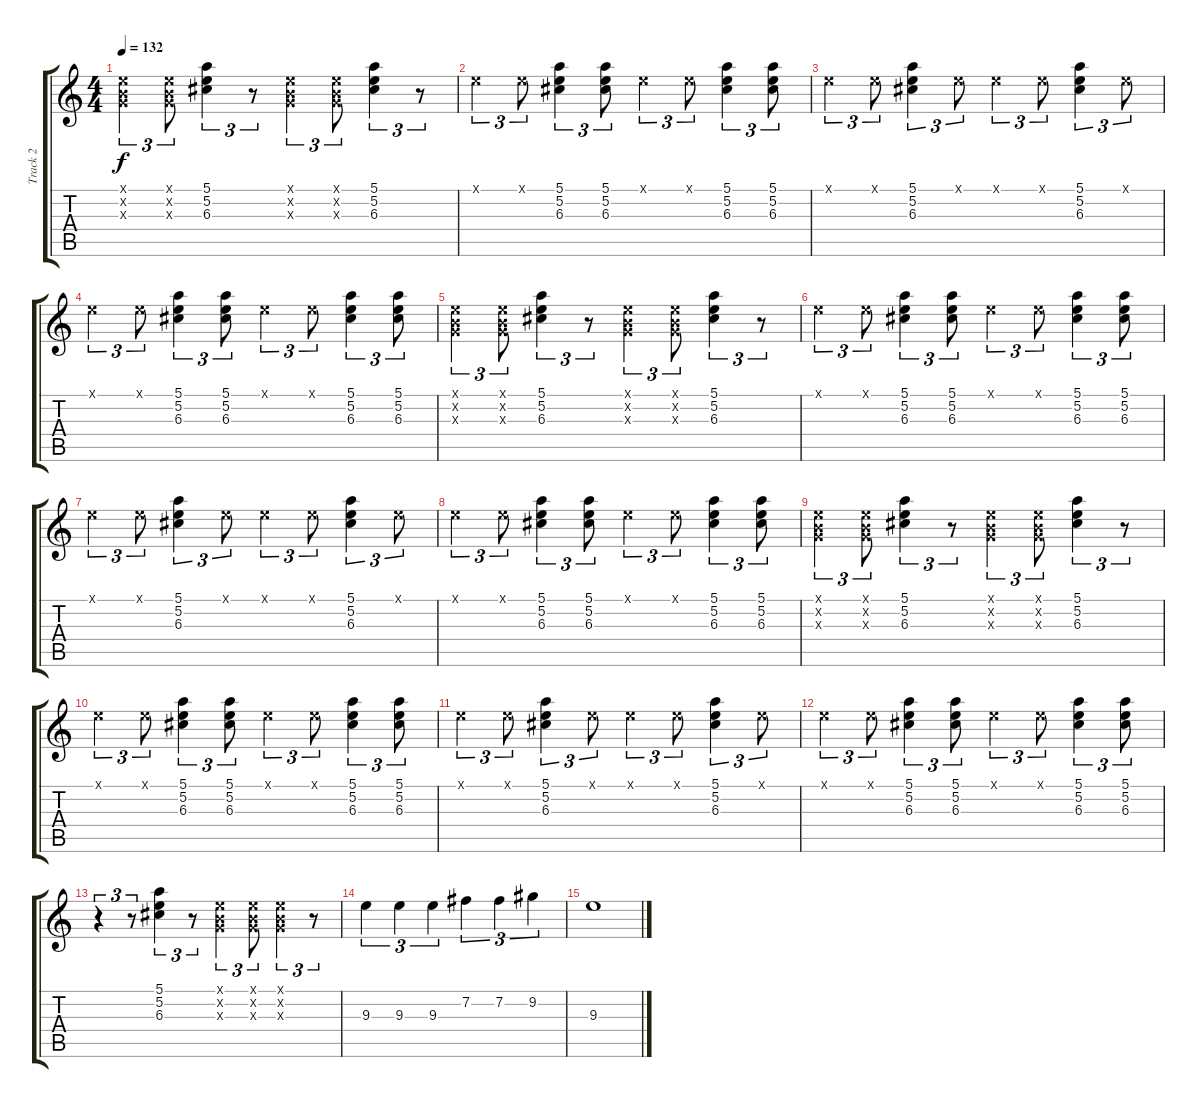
\track ("Track 2" "Track 2") {instrument distortionguitar}
\staff {score tabs}
\tuning (E4 B3 G3 D3 A2 E2) {hide}
\ts (4 4)
\tempo 132
\clef g2
\ks c
(0.1{x} 0.2{x} 0.3{x}).4{tu (3 2) dy f} (0.1{x} 0.2{x} 0.3{x}).8{tu (3 2)} (5.1 5.2 6.3).4{tu (3 2)} r.8{tu (3 2)} (0.1{x} 0.2{x} 0.3{x}).4{tu (3 2)} (0.1{x} 0.2{x} 0.3{x}).8{tu (3 2)} (5.1 5.2 6.3).4{tu (3 2)} r.8{tu (3 2)} |
0.1{x}.4{tu (3 2)} 0.1{x}.8{tu (3 2)} (5.1 5.2 6.3).4{tu (3 2)} (5.1 5.2 6.3).8{tu (3 2)} 0.1{x}.4{tu (3 2)} 0.1{x}.8{tu (3 2)} (5.1 5.2 6.3).4{tu (3 2)} (5.1 5.2 6.3).8{tu (3 2)} |
0.1{x}.4{tu (3 2)} 0.1{x}.8{tu (3 2)} (5.1 5.2 6.3).4{tu (3 2)} 0.1{x}.8{tu (3 2)} 0.1{x}.4{tu (3 2)} 0.1{x}.8{tu (3 2)} (5.1 5.2 6.3).4{tu (3 2)} 0.1{x}.8{tu (3 2)} |
0.1{x}.4{tu (3 2)} 0.1{x}.8{tu (3 2)} (5.1 5.2 6.3).4{tu (3 2)} (5.1 5.2 6.3).8{tu (3 2)} 0.1{x}.4{tu (3 2)} 0.1{x}.8{tu (3 2)} (5.1 5.2 6.3).4{tu (3 2)} (5.1 5.2 6.3).8{tu (3 2)} |
(0.1{x} 0.2{x} 0.3{x}).4{tu (3 2)} (0.1{x} 0.2{x} 0.3{x}).8{tu (3 2)} (5.1 5.2 6.3).4{tu (3 2)} r.8{tu (3 2)} (0.1{x} 0.2{x} 0.3{x}).4{tu (3 2)} (0.1{x} 0.2{x} 0.3{x}).8{tu (3 2)} (5.1 5.2 6.3).4{tu (3 2)} r.8{tu (3 2)} |
0.1{x}.4{tu (3 2)} 0.1{x}.8{tu (3 2)} (5.1 5.2 6.3).4{tu (3 2)} (5.1 5.2 6.3).8{tu (3 2)} 0.1{x}.4{tu (3 2)} 0.1{x}.8{tu (3 2)} (5.1 5.2 6.3).4{tu (3 2)} (5.1 5.2 6.3).8{tu (3 2)} |
0.1{x}.4{tu (3 2)} 0.1{x}.8{tu (3 2)} (5.1 5.2 6.3).4{tu (3 2)} 0.1{x}.8{tu (3 2)} 0.1{x}.4{tu (3 2)} 0.1{x}.8{tu (3 2)} (5.1 5.2 6.3).4{tu (3 2)} 0.1{x}.8{tu (3 2)} |
0.1{x}.4{tu (3 2)} 0.1{x}.8{tu (3 2)} (5.1 5.2 6.3).4{tu (3 2)} (5.1 5.2 6.3).8{tu (3 2)} 0.1{x}.4{tu (3 2)} 0.1{x}.8{tu (3 2)} (5.1 5.2 6.3).4{tu (3 2)} (5.1 5.2 6.3).8{tu (3 2)} |
(0.1{x} 0.2{x} 0.3{x}).4{tu (3 2)} (0.1{x} 0.2{x} 0.3{x}).8{tu (3 2)} (5.1 5.2 6.3).4{tu (3 2)} r.8{tu (3 2)} (0.1{x} 0.2{x} 0.3{x}).4{tu (3 2)} (0.1{x} 0.2{x} 0.3{x}).8{tu (3 2)} (5.1 5.2 6.3).4{tu (3 2)} r.8{tu (3 2)} |
0.1{x}.4{tu (3 2)} 0.1{x}.8{tu (3 2)} (5.1 5.2 6.3).4{tu (3 2)} (5.1 5.2 6.3).8{tu (3 2)} 0.1{x}.4{tu (3 2)} 0.1{x}.8{tu (3 2)} (5.1 5.2 6.3).4{tu (3 2)} (5.1 5.2 6.3).8{tu (3 2)} |
0.1{x}.4{tu (3 2)} 0.1{x}.8{tu (3 2)} (5.1 5.2 6.3).4{tu (3 2)} 0.1{x}.8{tu (3 2)} 0.1{x}.4{tu (3 2)} 0.1{x}.8{tu (3 2)} (5.1 5.2 6.3).4{tu (3 2)} 0.1{x}.8{tu (3 2)} |
0.1{x}.4{tu (3 2)} 0.1{x}.8{tu (3 2)} (5.1 5.2 6.3).4{tu (3 2)} (5.1 5.2 6.3).8{tu (3 2)} 0.1{x}.4{tu (3 2)} 0.1{x}.8{tu (3 2)} (5.1 5.2 6.3).4{tu (3 2)} (5.1 5.2 6.3).8{tu (3 2)} |
r.4{tu (3 2)} r.8{tu (3 2)} (5.1 5.2 6.3).4{tu (3 2)} r.8{tu (3 2)} (0.1{x} 0.2{x} 0.3{x}).4{tu (3 2)} (0.1{x} 0.2{x} 0.3{x}).8{tu (3 2)} (0.1{x} 0.2{x} 0.3{x}).4{tu (3 2)} r.8{tu (3 2)} |
9.3.4{tu (3 2)} 9.3.4{tu (3 2)} 9.3.4{tu (3 2)} 7.2.4{tu (3 2)} 7.2.4{tu (3 2)} 9.2.4{tu (3 2)} |
9.3.1
